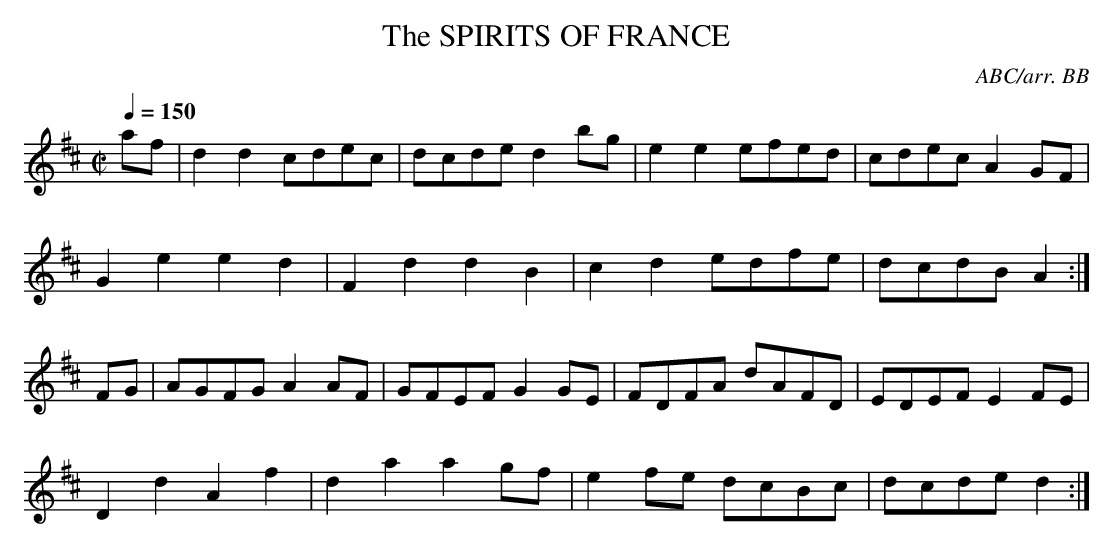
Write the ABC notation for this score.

X:1
T:SPIRITS OF FRANCE, The
C:ABC/arr. BB
unfamiliar to me. Song? Tune? - It's a hornpipe
now (at least for the time being. . .)
Q:1/4=150
M:C|
L:1/8
K:D % source key = C
af|d2d2 cdec|dcde d2bg|e2e2 efed|cdec A2GF|
G2e2 e2d2|F2d2 d2B2|c2d2 edfe|dcdB A2 :|
FG|AGFG A2AF|GFEF G2GE|FDFA dAFD|EDEF E2FE|
D2d2 A2f2|d2a2 a2gf|e2fe dcBc|dcde d2 :|
